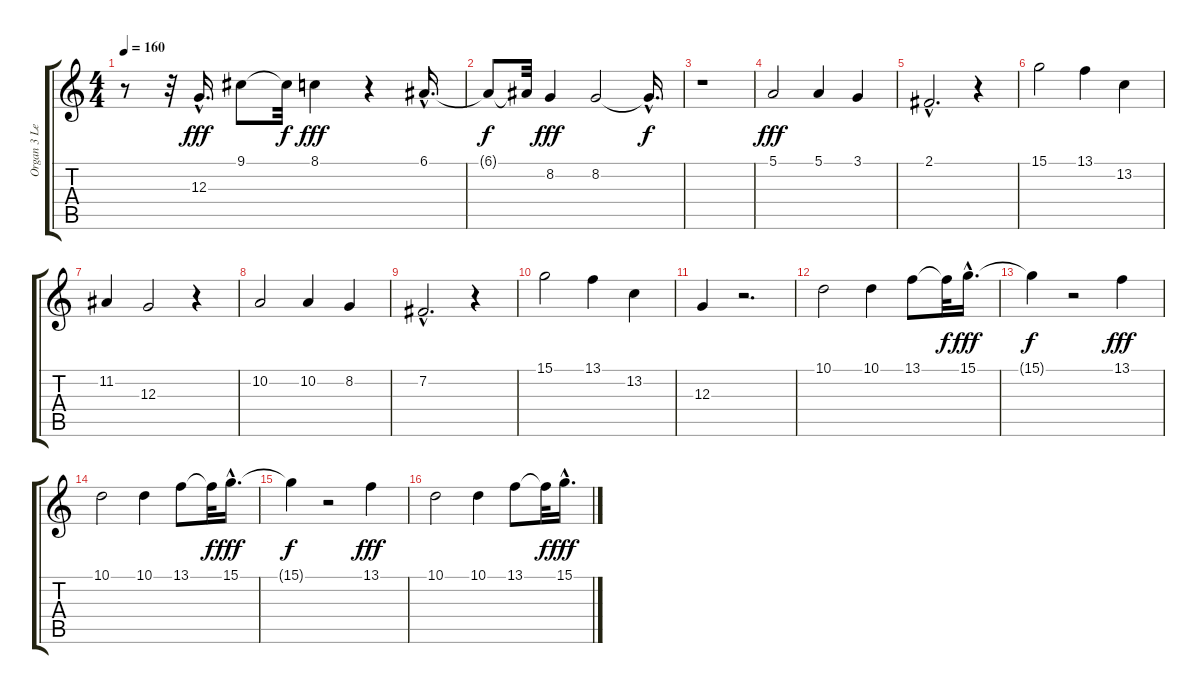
\track ("Organ 3 Lead" "Organ 3 Le") {instrument rockorgan}
\staff {score tabs}
\tuning (E4 B3 G3 D3 A2 E2) {hide}
\ts (4 4)
\tempo 160
\clef g2
\ks c
r.8{dy f} r.32 12.3{hac}.16{d dy fff} 9.1.8 9.1{t}.32{dy f} 8.1.4{dy fff} r.4 6.1{hac}.16{d} |
6.1{t}.8{dy f} 6.1{t}.32 8.2.4{dy fff} 8.2.2 8.2{hac t}.16{d dy f} |
r.1 |
5.1.2{dy fff} 5.1.4 3.1.4 |
2.1{hac}.2{d} r.4 |
15.1.2 13.1.4 13.2.4 |
11.2.4 12.3.2 r.4 |
10.2.2 10.2.4 8.2.4 |
7.2{hac}.2{d} r.4 |
15.1.2 13.1.4 13.2.4 |
12.3.4 r.2{d} |
10.1.2 10.1.4 13.1.8 13.1{t}.32{dy f} 15.1{hac}.16{d dy fff} |
15.1{t}.4{dy f} r.2 13.1.4{dy fff} |
10.1.2 10.1.4 13.1.8 13.1{t}.32{dy f} 15.1{hac}.16{d dy fff} |
15.1{t}.4{dy f} r.2 13.1.4{dy fff} |
10.1.2 10.1.4 13.1.8 13.1{t}.32{dy f} 15.1{hac}.16{d dy fff}
